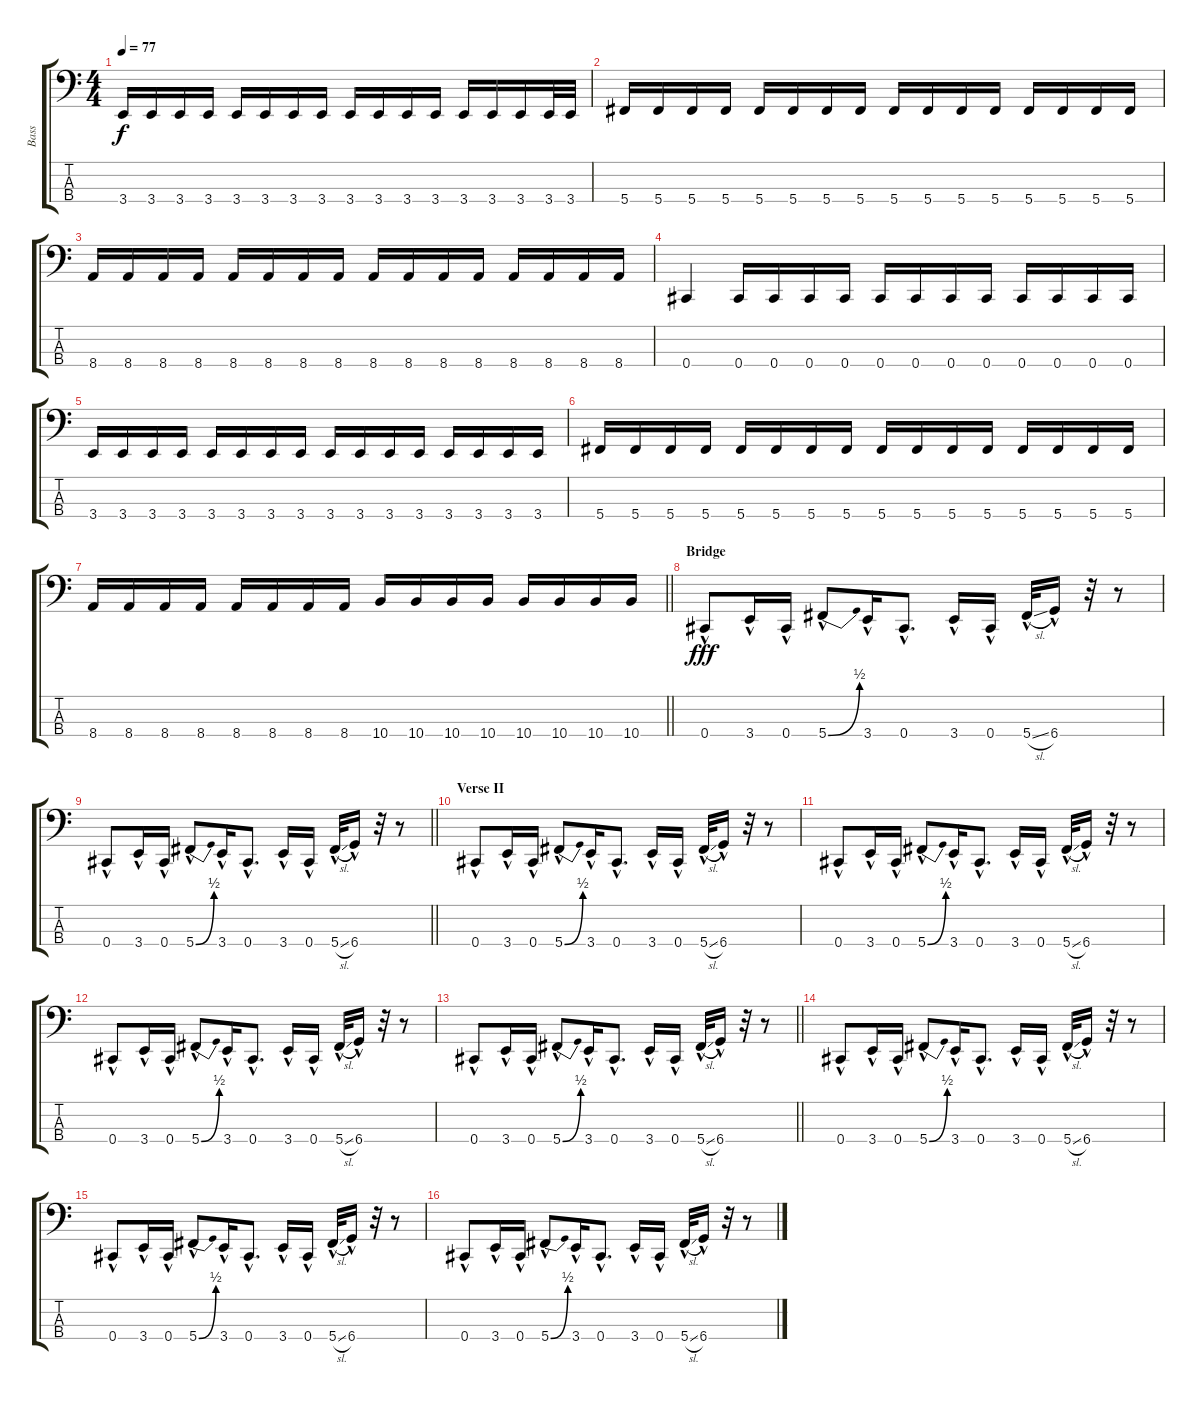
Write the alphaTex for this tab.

\track ("Bass" "Bass") {instrument electricbassfinger}
\staff {score tabs}
\tuning (Gb2 Db2 Ab1 Db1) {hide}
\ts (4 4)
\tempo 77
\clef f4
\ks c
3.4.16{dy f} 3.4.16 3.4.16 3.4.16 3.4.16 3.4.16 3.4.16 3.4.16 3.4.16 3.4.16 3.4.16 3.4.16 3.4.16 3.4.16 3.4.16 3.4.32 3.4.32 |
5.4.16 5.4.16 5.4.16 5.4.16 5.4.16 5.4.16 5.4.16 5.4.16 5.4.16 5.4.16 5.4.16 5.4.16 5.4.16 5.4.16 5.4.16 5.4.16 |
8.4.16 8.4.16 8.4.16 8.4.16 8.4.16 8.4.16 8.4.16 8.4.16 8.4.16 8.4.16 8.4.16 8.4.16 8.4.16 8.4.16 8.4.16 8.4.16 |
0.4.4 0.4.16 0.4.16 0.4.16 0.4.16 0.4.16 0.4.16 0.4.16 0.4.16 0.4.16 0.4.16 0.4.16 0.4.16 |
3.4.16 3.4.16 3.4.16 3.4.16 3.4.16 3.4.16 3.4.16 3.4.16 3.4.16 3.4.16 3.4.16 3.4.16 3.4.16 3.4.16 3.4.16 3.4.16 |
5.4.16 5.4.16 5.4.16 5.4.16 5.4.16 5.4.16 5.4.16 5.4.16 5.4.16 5.4.16 5.4.16 5.4.16 5.4.16 5.4.16 5.4.16 5.4.16 |
\barLineRight lightlight
8.4.16 8.4.16 8.4.16 8.4.16 8.4.16 8.4.16 8.4.16 8.4.16 10.4.16 10.4.16 10.4.16 10.4.16 10.4.16 10.4.16 10.4.16 10.4.16 |
\section ("" "Bridge")
0.4{hac}.8{dy fff} 3.4{hac}.16 0.4{hac}.16 5.4{be (bend 0 0 60 2) hac}.8 3.4{hac}.16 0.4{hac}.8{d} 3.4{hac}.16 0.4{hac}.16 5.4{sl hac}.32 6.4{hac}.16 r.32 r.8 |
\barLineRight lightlight
0.4{hac}.8 3.4{hac}.16 0.4{hac}.16 5.4{be (bend 0 0 60 2) hac}.8 3.4{hac}.16 0.4{hac}.8{d} 3.4{hac}.16 0.4{hac}.16 5.4{sl hac}.32 6.4{hac}.16 r.32 r.8 |
\section ("" "Verse II")
0.4{hac}.8 3.4{hac}.16 0.4{hac}.16 5.4{be (bend 0 0 60 2) hac}.8 3.4{hac}.16 0.4{hac}.8{d} 3.4{hac}.16 0.4{hac}.16 5.4{sl hac}.32 6.4{hac}.16 r.32 r.8 |
0.4{hac}.8 3.4{hac}.16 0.4{hac}.16 5.4{be (bend 0 0 60 2) hac}.8 3.4{hac}.16 0.4{hac}.8{d} 3.4{hac}.16 0.4{hac}.16 5.4{sl hac}.32 6.4{hac}.16 r.32 r.8 |
0.4{hac}.8 3.4{hac}.16 0.4{hac}.16 5.4{be (bend 0 0 60 2) hac}.8 3.4{hac}.16 0.4{hac}.8{d} 3.4{hac}.16 0.4{hac}.16 5.4{sl hac}.32 6.4{hac}.16 r.32 r.8 |
\barLineRight lightlight
0.4{hac}.8 3.4{hac}.16 0.4{hac}.16 5.4{be (bend 0 0 60 2) hac}.8 3.4{hac}.16 0.4{hac}.8{d} 3.4{hac}.16 0.4{hac}.16 5.4{sl hac}.32 6.4{hac}.16 r.32 r.8 |
0.4{hac}.8 3.4{hac}.16 0.4{hac}.16 5.4{be (bend 0 0 60 2) hac}.8 3.4{hac}.16 0.4{hac}.8{d} 3.4{hac}.16 0.4{hac}.16 5.4{sl hac}.32 6.4{hac}.16 r.32 r.8 |
0.4{hac}.8 3.4{hac}.16 0.4{hac}.16 5.4{be (bend 0 0 60 2) hac}.8 3.4{hac}.16 0.4{hac}.8{d} 3.4{hac}.16 0.4{hac}.16 5.4{sl hac}.32 6.4{hac}.16 r.32 r.8 |
0.4{hac}.8 3.4{hac}.16 0.4{hac}.16 5.4{be (bend 0 0 60 2) hac}.8 3.4{hac}.16 0.4{hac}.8{d} 3.4{hac}.16 0.4{hac}.16 5.4{sl hac}.32 6.4{hac}.16 r.32 r.8
